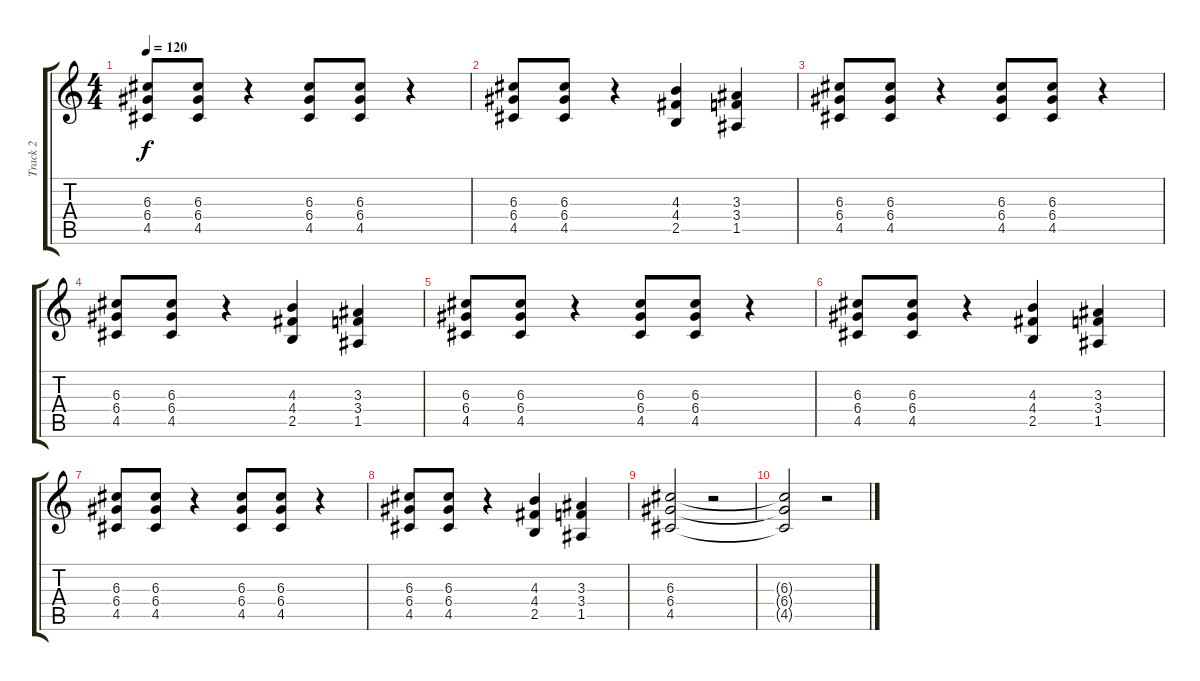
\track ("Track 2" "Track 2") {instrument distortionguitar}
\staff {score tabs}
\tuning (E4 B3 G3 D3 A2 E2) {hide}
\ts (4 4)
\tempo 120
\clef g2
\ks c
(6.3 6.4 4.5).8{dy f} (6.3 6.4 4.5).8 r.4 (6.3 6.4 4.5).8 (6.3 6.4 4.5).8 r.4 |
(6.3 6.4 4.5).8 (6.3 6.4 4.5).8 r.4 (4.3 4.4 2.5).4 (3.3 3.4 1.5).4 |
(6.3 6.4 4.5).8 (6.3 6.4 4.5).8 r.4 (6.3 6.4 4.5).8 (6.3 6.4 4.5).8 r.4 |
(6.3 6.4 4.5).8 (6.3 6.4 4.5).8 r.4 (4.3 4.4 2.5).4 (3.3 3.4 1.5).4 |
(6.3 6.4 4.5).8 (6.3 6.4 4.5).8 r.4 (6.3 6.4 4.5).8 (6.3 6.4 4.5).8 r.4 |
(6.3 6.4 4.5).8 (6.3 6.4 4.5).8 r.4 (4.3 4.4 2.5).4 (3.3 3.4 1.5).4 |
(6.3 6.4 4.5).8 (6.3 6.4 4.5).8 r.4 (6.3 6.4 4.5).8 (6.3 6.4 4.5).8 r.4 |
(6.3 6.4 4.5).8 (6.3 6.4 4.5).8 r.4 (4.3 4.4 2.5).4 (3.3 3.4 1.5).4 |
(6.3 6.4 4.5).2 r.2 |
(6.3{t} 6.4{t} 4.5{t}).2 r.2
